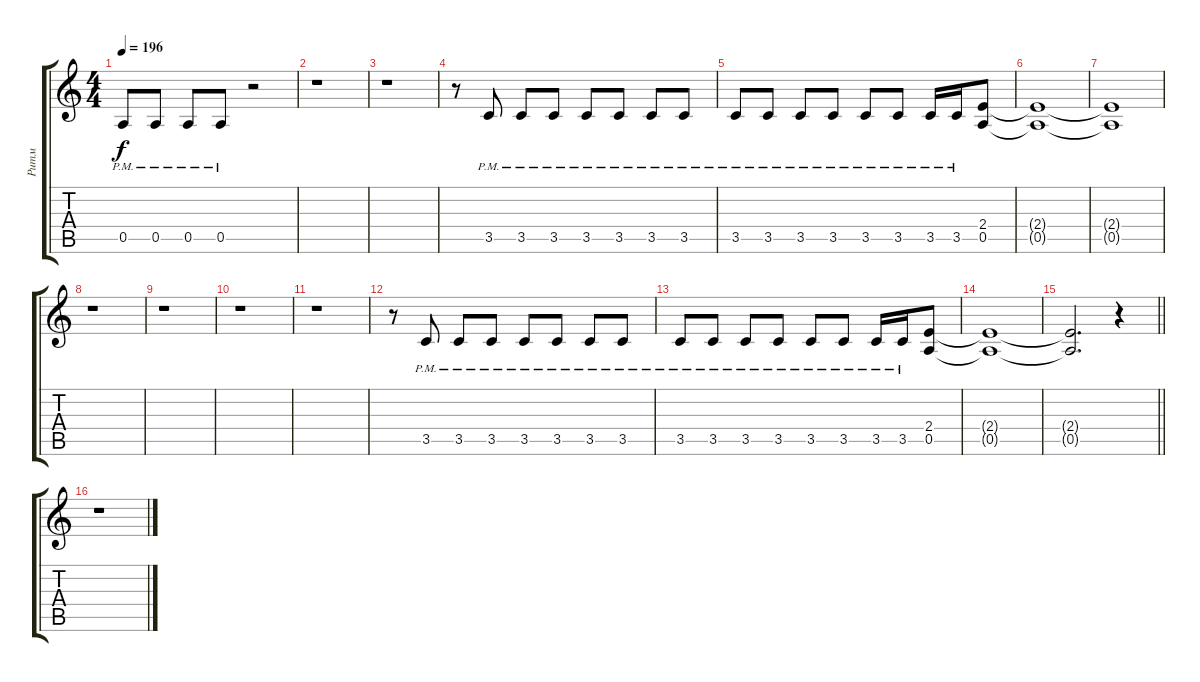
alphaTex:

\track ("Ритм" "Ритм") {instrument distortionguitar}
\staff {score tabs}
\tuning (E4 B3 G3 D3 A2 E2) {hide}
\ts (4 4)
\tempo 196
\clef g2
\ks c
0.5{pm}.8{dy f} 0.5{pm}.8 0.5{pm}.8 0.5{pm}.8 r.2 |
r.1 |
r.1 |
r.8{instrument distortionguitar} 3.5{pm}.8 3.5{pm}.8 3.5{pm}.8 3.5{pm}.8 3.5{pm}.8 3.5{pm}.8 3.5{pm}.8 |
3.5{pm}.8 3.5{pm}.8 3.5{pm}.8 3.5{pm}.8 3.5{pm}.8 3.5{pm}.8 3.5{pm}.16 3.5{pm}.16 (2.4 0.5).8 |
(2.4{t} 0.5{t}).1 |
(2.4{t} 0.5{t}).1 |
r.1 |
r.1 |
r.1 |
r.1 |
r.8{instrument distortionguitar} 3.5{pm}.8 3.5{pm}.8 3.5{pm}.8 3.5{pm}.8 3.5{pm}.8 3.5{pm}.8 3.5{pm}.8 |
3.5{pm}.8 3.5{pm}.8 3.5{pm}.8 3.5{pm}.8 3.5{pm}.8 3.5{pm}.8 3.5{pm}.16 3.5{pm}.16 (2.4 0.5).8{instrument distortionguitar} |
(2.4{t} 0.5{t}).1 |
\barLineRight lightlight
(2.4{t} 0.5{t}).2{d} r.4 |
r.1
